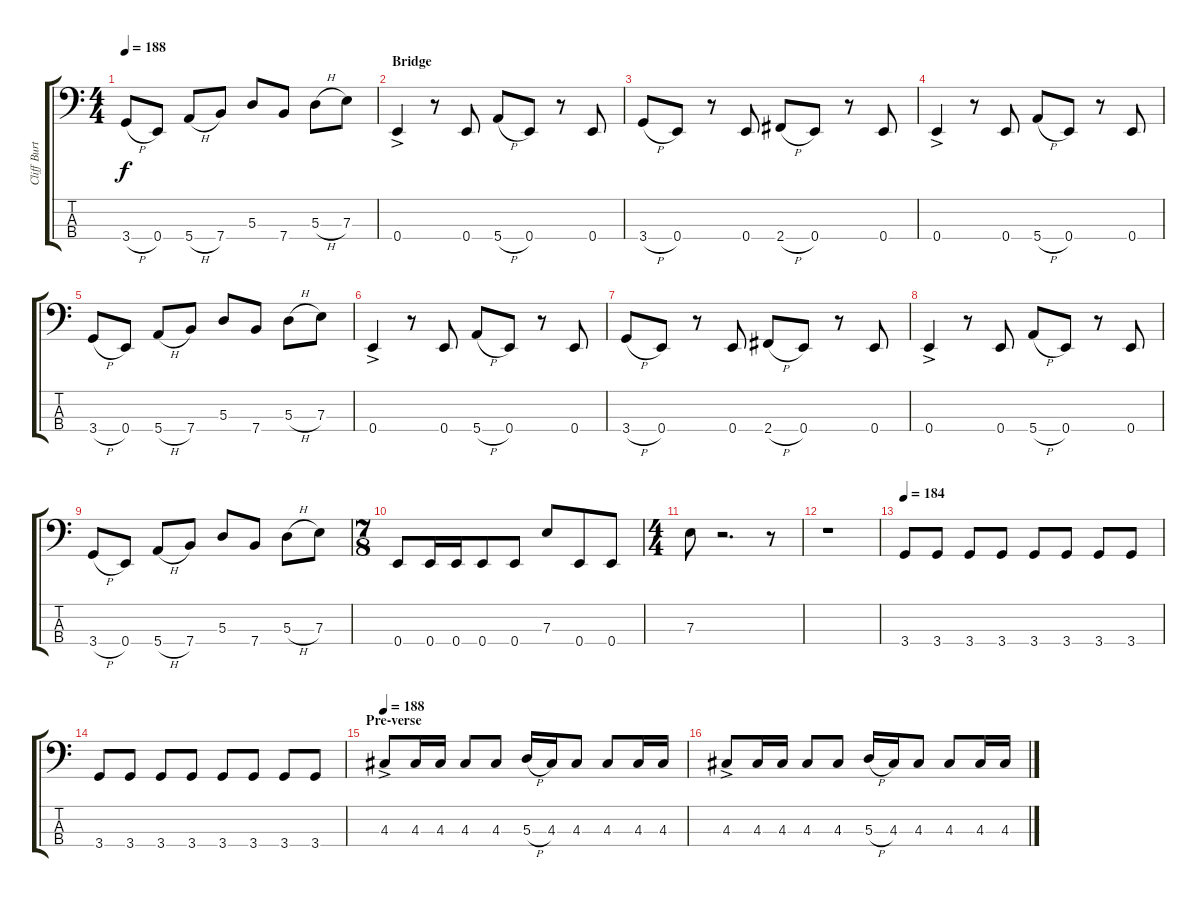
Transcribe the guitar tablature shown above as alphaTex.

\track ("Cliff Burton (Bass)" "Cliff Burt") {instrument electricbassfinger}
\staff {score tabs}
\tuning (G2 D2 A1 E1) {hide}
\ts (4 4)
\tempo 188
\clef f4
\ks c
3.4{h}.8{dy f} 0.4.8 5.4{h}.8 7.4.8 5.3.8 7.4.8 5.3{h}.8 7.3.8 |
\section ("" "Bridge")
0.4{ac}.4 r.8 0.4.8 5.4{h}.8 0.4.8 r.8 0.4.8 |
3.4{h}.8 0.4.8 r.8 0.4.8 2.4{h}.8 0.4.8 r.8 0.4.8 |
0.4{ac}.4 r.8 0.4.8 5.4{h}.8 0.4.8 r.8 0.4.8 |
3.4{h}.8 0.4.8 5.4{h}.8 7.4.8 5.3.8 7.4.8 5.3{h}.8 7.3.8 |
0.4{ac}.4 r.8 0.4.8 5.4{h}.8 0.4.8 r.8 0.4.8 |
3.4{h}.8 0.4.8 r.8 0.4.8 2.4{h}.8 0.4.8 r.8 0.4.8 |
0.4{ac}.4 r.8 0.4.8 5.4{h}.8 0.4.8 r.8 0.4.8 |
3.4{h}.8 0.4.8 5.4{h}.8 7.4.8 5.3.8 7.4.8 5.3{h}.8 7.3.8 |
\ts (7 8)
0.4.8 0.4.16 0.4.16 0.4.8 0.4.8 7.3.8 0.4.8 0.4.8 |
\ts (4 4)
7.3.8 r.2{d} r.8 |
r.1 |
\tempo 184
3.4.8 3.4.8 3.4.8 3.4.8 3.4.8 3.4.8 3.4.8 3.4.8 |
3.4.8 3.4.8 3.4.8 3.4.8 3.4.8 3.4.8 3.4.8 3.4.8 |
\section ("" "Pre-verse")
\tempo 188
4.3{ac}.8 4.3.16 4.3.16 4.3.8 4.3.8 5.3{h}.16 4.3.16 4.3.8 4.3.8 4.3.16 4.3.16 |
4.3{ac}.8 4.3.16 4.3.16 4.3.8 4.3.8 5.3{h}.16 4.3.16 4.3.8 4.3.8 4.3.16 4.3.16
